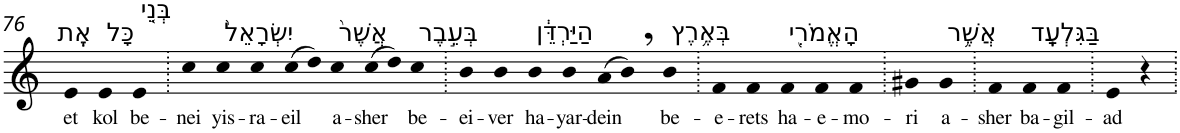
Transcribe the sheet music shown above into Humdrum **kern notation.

**kern	**text
*part1	*part1
*staff1	*staff1
*I"Piano	*
*I'Pno	*
!!LO:PB:g=z
*clefG2	*
*k[]	*
=76	=76
!LO:TX:a:t=אֶֽת	!
!	!LO:LY:b
4e	et
!LO:TX:a:t=כָּל	!
!	!LO:LY:b
4e	kol
!LO:TX:a:t=בְּנֵ֤י	!
!	!LO:LY:b
4e	be-
=77.	=77.
!	!LO:LY:b
4cc	-nei
!LO:TX:a:t=יִשְׂרָאֵל֙	!
!	!LO:LY:b
4cc	yis-
!	!LO:LY:b
4cc	-ra-
!	!LO:LY:b
(>8cc	-eil
8dd)	.
!LO:TX:a:t=אֲשֶׁר֙	!
!	!LO:LY:b
4cc	a-
!	!LO:LY:b
(>8cc	-sher
8dd)	.
!LO:TX:a:t=בְּעֵ֣בֶר	!
!	!LO:LY:b
4cc	be-
=78.	=78.
!	!LO:LY:b
4b	-ei-
!	!LO:LY:b
4b	-ver
!LO:TX:a:t=הַיַּרְדֵּ֔ן	!
!	!LO:LY:b
4b	ha-
!	!LO:LY:b
4b	-yar-
!	!LO:LY:b
(>8a	-dein
8b,)	.
!LO:TX:a:t=בְּאֶ֥רֶץ	!
!	!LO:LY:b
4b	be-
=79.	=79.
!	!LO:LY:b
4f	-e-
!	!LO:LY:b
4f	-rets
!LO:TX:a:t=הָאֱמֹרִ֖י	!
!	!LO:LY:b
4f	ha-
!	!LO:LY:b
4f	-e-
!	!LO:LY:b
4f	-mo-
=80.	=80.
!	!LO:LY:b
4g#X	-ri
!LO:TX:a:t=אֲשֶׁ֥ר	!
!	!LO:LY:b
4g#	a-
=81.	=81.
!	!LO:LY:b
4f	-sher
!LO:TX:a:t=בַּגִּלְעָֽד	!
!	!LO:LY:b
4f	ba-
!	!LO:LY:b
4f	-gil-
=82.	=82.
!	!LO:LY:b
4e	-ad
4r	.
=.	=.
*-	*-
